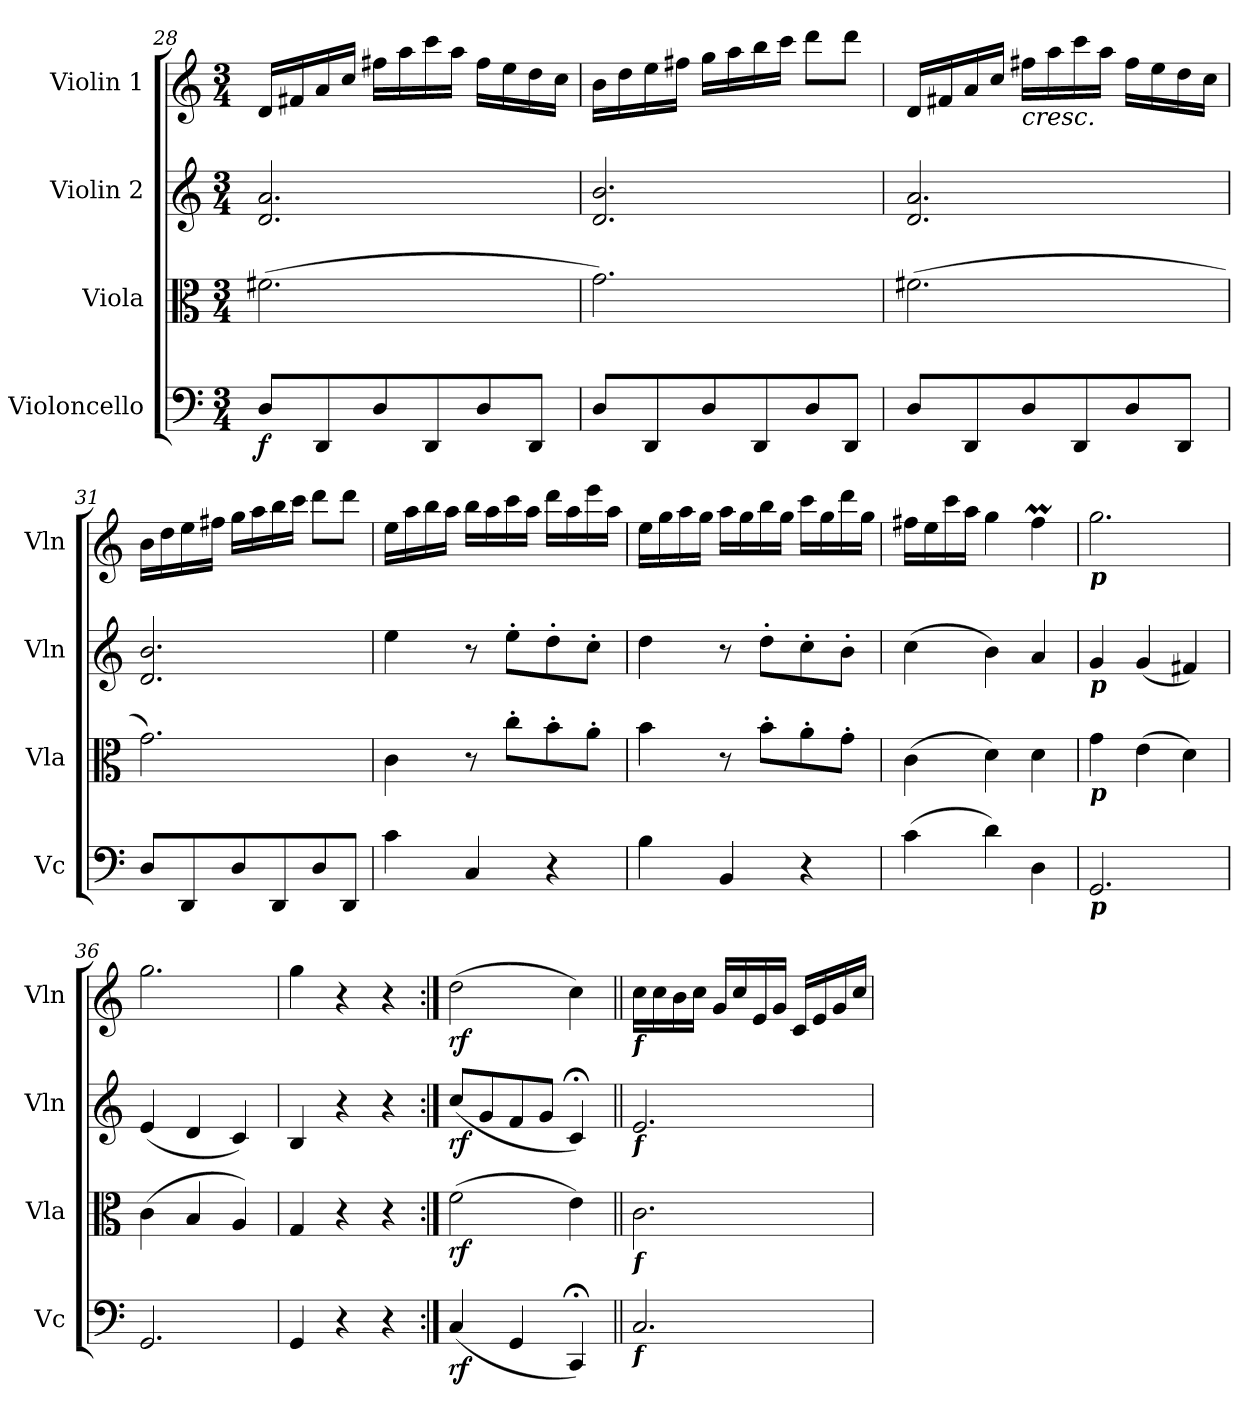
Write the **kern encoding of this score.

**kern	**dynam	**kern	**dynam	**kern	**dynam	**kern	**dynam
*part4	*part4	*part3	*part3	*part2	*part2	*part1	*part1
*staff4	*staff4	*staff3	*staff3	*staff2	*staff2	*staff1	*staff1
*I"Violoncello	*	*I"Viola	*	*I"Violin 2	*	*I"Violin 1	*
*I'Vc	*	*I'Vla	*	*I'Vln	*	*I'Vln	*
*clefF4	*	*clefC3	*	*clefG2	*	*clefG2	*
*k[]	*	*k[]	*	*k[]	*	*k[]	*
*M3/4	*	*M3/4	*	*M3/4	*	*M3/4	*
=28	=28	=28	=28	=28	=28	=28	=28
!	!LO:DY:b	!	!	!	!	!	!
8D/L	f	(2.f#X\	.	2.d/ 2.a/	.	16d/LL	.
.	.	.	.	.	.	16f#X/	.
8DD/	.	.	.	.	.	16a/	.
.	.	.	.	.	.	16cc/JJ	.
8D/	.	.	.	.	.	16ff#X\LL	.
.	.	.	.	.	.	16aa\	.
8DD/	.	.	.	.	.	16ccc\	.
.	.	.	.	.	.	16aa\JJ	.
8D/	.	.	.	.	.	16ff#\LL	.
.	.	.	.	.	.	16ee\	.
8DD/J	.	.	.	.	.	16dd\	.
.	.	.	.	.	.	16cc\JJ	.
=29	=29	=29	=29	=29	=29	=29	=29
8D/L	.	2.g\)	.	2.d/ 2.b/	.	16b\LL	.
.	.	.	.	.	.	16dd\	.
8DD/	.	.	.	.	.	16ee\	.
.	.	.	.	.	.	16ff#X\JJ	.
8D/	.	.	.	.	.	16gg\LL	.
.	.	.	.	.	.	16aa\	.
8DD/	.	.	.	.	.	16bb\	.
.	.	.	.	.	.	16ccc\JJ	.
8D/	.	.	.	.	.	8ddd\L	.
8DD/J	.	.	.	.	.	8ddd\J	.
!!LO:LB:g=z
=30	=30	=30	=30	=30	=30	=30	=30
8D/L	.	(2.f#X\	.	2.d/ 2.a/	.	16d/LL	.
.	.	.	.	.	.	16f#X/	.
8DD/	.	.	.	.	.	16a/	.
.	.	.	.	.	.	16cc/JJ	.
!	!	!	!	!	!	!LO:TX:b:i:t=cresc.	!
8D/	.	.	.	.	.	16ff#X\LL	.
.	.	.	.	.	.	16aa\	.
8DD/	.	.	.	.	.	16ccc\	.
.	.	.	.	.	.	16aa\JJ	.
8D/	.	.	.	.	.	16ff#\LL	.
.	.	.	.	.	.	16ee\	.
8DD/J	.	.	.	.	.	16dd\	.
.	.	.	.	.	.	16cc\JJ	.
!!LO:PB:g=z
=31	=31	=31	=31	=31	=31	=31	=31
8D/L	.	2.g\)	.	2.d/ 2.b/	.	16b\LL	.
.	.	.	.	.	.	16dd\	.
8DD/	.	.	.	.	.	16ee\	.
.	.	.	.	.	.	16ff#X\JJ	.
8D/	.	.	.	.	.	16gg\LL	.
.	.	.	.	.	.	16aa\	.
8DD/	.	.	.	.	.	16bb\	.
.	.	.	.	.	.	16ccc\JJ	.
8D/	.	.	.	.	.	8ddd\L	.
8DD/J	.	.	.	.	.	8ddd\J	.
=32	=32	=32	=32	=32	=32	=32	=32
4c\	.	4c\	.	4ee\	.	16ee\LL	.
.	.	.	.	.	.	16aa\	.
.	.	.	.	.	.	16bb\	.
.	.	.	.	.	.	16aa\JJ	.
4C/	.	8r	.	8r	.	16bb\LL	.
.	.	.	.	.	.	16aa\	.
.	.	8cc'\L	.	8ee'\L	.	16ccc\	.
.	.	.	.	.	.	16aa\JJ	.
4r	.	8b'\	.	8dd'\	.	16ddd\LL	.
.	.	.	.	.	.	16aa\	.
.	.	8a'\J	.	8cc'\J	.	16eee\	.
.	.	.	.	.	.	16aa\JJ	.
=33	=33	=33	=33	=33	=33	=33	=33
4B\	.	4b\	.	4dd\	.	16ee\LL	.
.	.	.	.	.	.	16gg\	.
.	.	.	.	.	.	16aa\	.
.	.	.	.	.	.	16gg\JJ	.
4BB/	.	8r	.	8r	.	16aa\LL	.
.	.	.	.	.	.	16gg\	.
.	.	8b'\L	.	8dd'\L	.	16bb\	.
.	.	.	.	.	.	16gg\JJ	.
4r	.	8a'\	.	8cc'\	.	16ccc\LL	.
.	.	.	.	.	.	16gg\	.
.	.	8g'\J	.	8b'\J	.	16ddd\	.
.	.	.	.	.	.	16gg\JJ	.
=34	=34	=34	=34	=34	=34	=34	=34
(4c\	.	(4c\	.	(4cc\	.	16ff#X\LL	.
.	.	.	.	.	.	16ee\	.
.	.	.	.	.	.	16ccc\	.
.	.	.	.	.	.	16aa\JJ	.
4d\)	.	4d\)	.	4b\)	.	4gg\	.
4D\	.	4d\	.	4a/	.	4ff#m\	.
=35	=35	=35	=35	=35	=35	=35	=35
!	!	!	!	!	!	!LO:TX:b:Bi:t=p	!
!	!	!	!	!LO:TX:b:Bi:t=p	!	!	!
!	!	!LO:TX:b:Bi:t=p	!	!	!	!	!
!LO:TX:b:Bi:t=p	!	!	!	!	!	!	!
2.GG/	.	4g\	.	4g/	.	2.gg\	.
.	.	(4e\	.	(4g/	.	.	.
.	.	4d\)	.	4f#X/)	.	.	.
!!LO:LB:g=z
=36	=36	=36	=36	=36	=36	=36	=36
2.GG/	.	(4c\	.	(4e/	.	2.gg\	.
.	.	4B/	.	4d/	.	.	.
.	.	4A/)	.	4c/)	.	.	.
=37	=37	=37	=37	=37	=37	=37	=37
4GG/	.	4G/	.	4B/	.	4gg\	.
4r	.	4r	.	4r	.	4r	.
4r	.	4r	.	4r	.	4r	.
!!LO:LB:g=z
=38:|!	=38:|!	=38:|!	=38:|!	=38:|!	=38:|!	=38:|!	=38:|!
!	!LO:DY:b	!	!LO:DY:b	!	!LO:DY:b	!	!LO:DY:b
(4C/	rf	(2f\	rf	(8cc/L	rf	(2dd\	rf
.	.	.	.	8g/	.	.	.
4GG/	.	.	.	8f/	.	.	.
.	.	.	.	8g/J	.	.	.
4CC;</)	.	4e\)	.	4c;</)	.	4cc\)	.
=39||	=39||	=39||	=39||	=39||	=39||	=39||	=39||
!	!	!	!	!	!	!LO:TX:b:Bi:t=f	!
!	!	!	!	!LO:TX:b:Bi:t=f	!	!	!
!	!	!LO:TX:b:Bi:t=f	!	!	!	!	!
!LO:TX:b:Bi:t=f	!	!	!	!	!	!	!
2.C/	.	2.c\	.	2.e/	.	16cc\LL	.
.	.	.	.	.	.	16cc\	.
.	.	.	.	.	.	16b\	.
.	.	.	.	.	.	16cc\JJ	.
.	.	.	.	.	.	16g/LL	.
.	.	.	.	.	.	16cc/	.
.	.	.	.	.	.	16e/	.
.	.	.	.	.	.	16g/JJ	.
.	.	.	.	.	.	16c/LL	.
.	.	.	.	.	.	16e/	.
.	.	.	.	.	.	16g/	.
.	.	.	.	.	.	16cc/JJ	.
=	=	=	=	=	=	=	=
*-	*-	*-	*-	*-	*-	*-	*-
